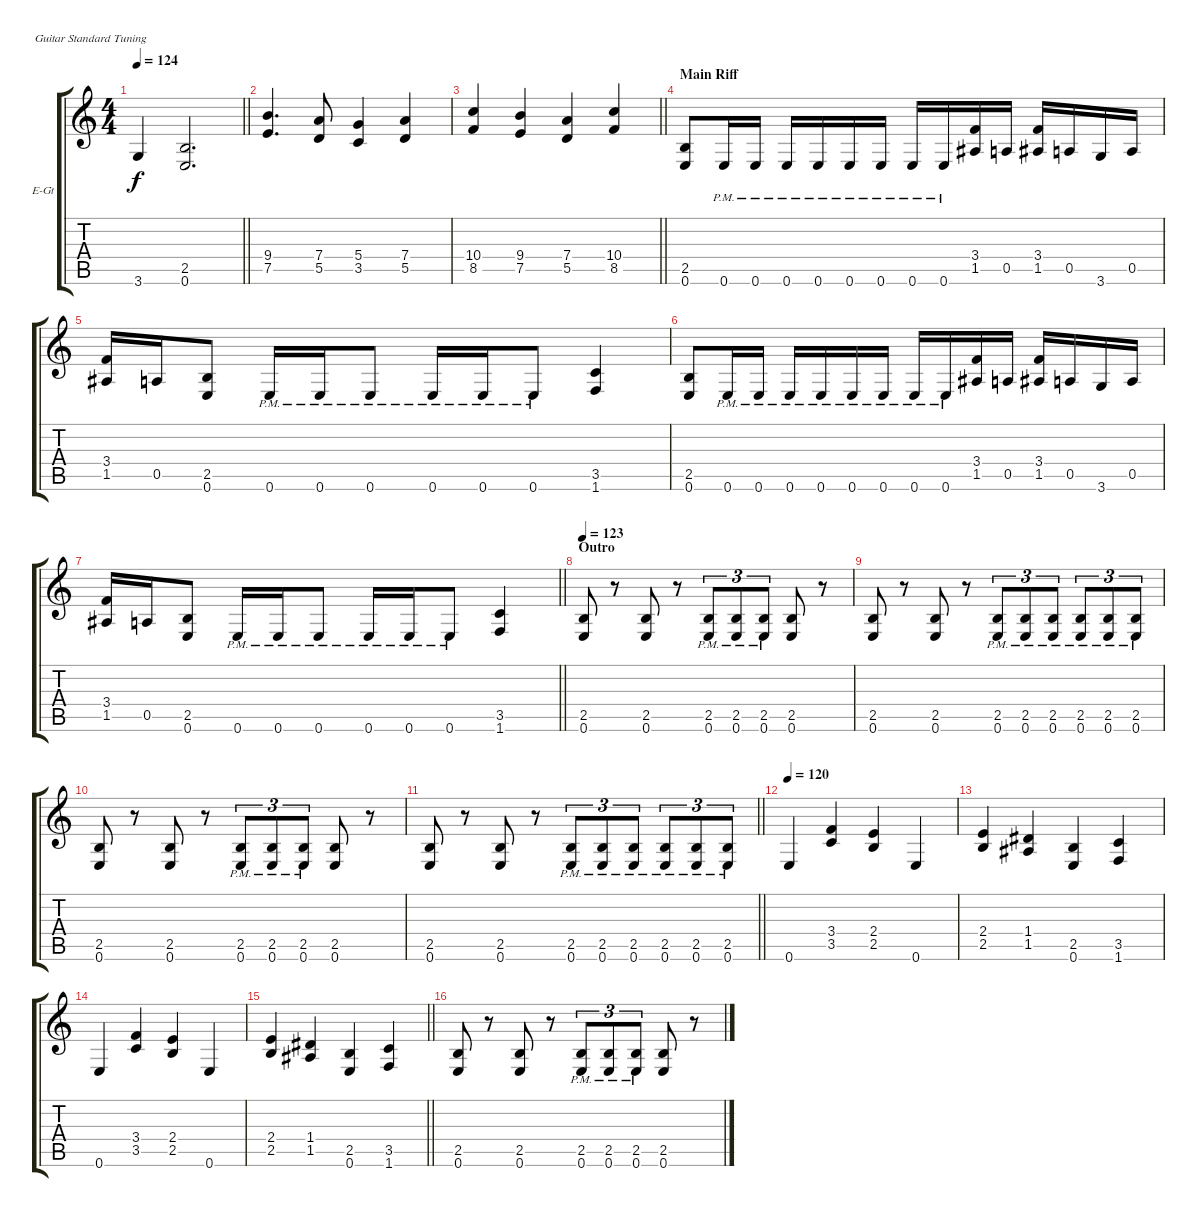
\bracketExtendMode groupsimilarinstruments
\firstSystemTrackNameOrientation horizontal
\otherSystemsTrackNameOrientation horizontal
\track ("James Hetfield" "E-Gt") {instrument distortionguitar}
\staff {score tabs}
\tuning (E4 B3 G3 D3 A2 E2)
\ts (4 4)
\tempo 124
\clef g2
\barLineRight lightlight
\ks c
3.6.4{dy f} (2.5 0.6).2{d} |
(9.4 7.5).4{d} (7.4 5.5).8 (5.4 3.5).4 (7.4 5.5).4 |
\barLineRight lightlight
(10.4 8.5).4 (9.4 7.5).4 (7.4 5.5).4 (10.4 8.5).4 |
\section ("" "Main Riff")
(2.5 0.6).8 0.6{pm}.16 0.6{pm}.16 0.6{pm}.16 0.6{pm}.16 0.6{pm}.16 0.6{pm}.16 0.6{pm}.16 0.6{pm}.16 (3.4 1.5).16 0.5.16 (3.4 1.5).16 0.5.16 3.6.16 0.5.16 |
(3.4 1.5).16 0.5.16 (2.5 0.6).8 0.6{pm}.16 0.6{pm}.16 0.6{pm}.8 0.6{pm}.16 0.6{pm}.16 0.6{pm}.8 (3.5 1.6).4 |
(2.5 0.6).8 0.6{pm}.16 0.6{pm}.16 0.6{pm}.16 0.6{pm}.16 0.6{pm}.16 0.6{pm}.16 0.6{pm}.16 0.6{pm}.16 (3.4 1.5).16 0.5.16 (3.4 1.5).16 0.5.16 3.6.16 0.5.16 |
\barLineRight lightlight
(3.4 1.5).16 0.5.16 (2.5 0.6).8 0.6{pm}.16 0.6{pm}.16 0.6{pm}.8 0.6{pm}.16 0.6{pm}.16 0.6{pm}.8 (3.5 1.6).4 |
\section ("" "Outro")
\tempo 123
(2.5 0.6).8 r.8 (2.5 0.6).8 r.8 (2.5{pm} 0.6{pm}).8{tu (3 2)} (2.5{pm} 0.6{pm}).8{tu (3 2)} (2.5{pm} 0.6{pm}).8{tu (3 2)} (2.5 0.6).8 r.8 |
(2.5 0.6).8 r.8 (2.5 0.6).8 r.8 (2.5{pm} 0.6{pm}).8{tu (3 2)} (2.5{pm} 0.6{pm}).8{tu (3 2)} (2.5{pm} 0.6{pm}).8{tu (3 2)} (2.5{pm} 0.6{pm}).8{tu (3 2)} (2.5{pm} 0.6{pm}).8{tu (3 2)} (2.5{pm} 0.6{pm}).8{tu (3 2)} |
(2.5 0.6).8 r.8 (2.5 0.6).8 r.8 (2.5{pm} 0.6{pm}).8{tu (3 2)} (2.5{pm} 0.6{pm}).8{tu (3 2)} (2.5{pm} 0.6{pm}).8{tu (3 2)} (2.5 0.6).8 r.8 |
\barLineRight lightlight
(2.5 0.6).8 r.8 (2.5 0.6).8 r.8 (2.5{pm} 0.6{pm}).8{tu (3 2)} (2.5{pm} 0.6{pm}).8{tu (3 2)} (2.5{pm} 0.6{pm}).8{tu (3 2)} (2.5{pm} 0.6{pm}).8{tu (3 2)} (2.5{pm} 0.6{pm}).8{tu (3 2)} (2.5{pm} 0.6{pm}).8{tu (3 2)} |
\tempo 120
0.6.4 (3.4 3.5).4 (2.4 2.5).4 0.6.4 |
(2.4 2.5).4 (1.4 1.5).4 (2.5 0.6).4 (3.5 1.6).4 |
0.6.4 (3.4 3.5).4 (2.4 2.5).4 0.6.4 |
\barLineRight lightlight
(2.4 2.5).4 (1.4 1.5).4 (2.5 0.6).4 (3.5 1.6).4 |
(2.5 0.6).8 r.8 (2.5 0.6).8 r.8 (2.5{pm} 0.6{pm}).8{tu (3 2)} (2.5{pm} 0.6{pm}).8{tu (3 2)} (2.5{pm} 0.6{pm}).8{tu (3 2)} (2.5 0.6).8 r.8
